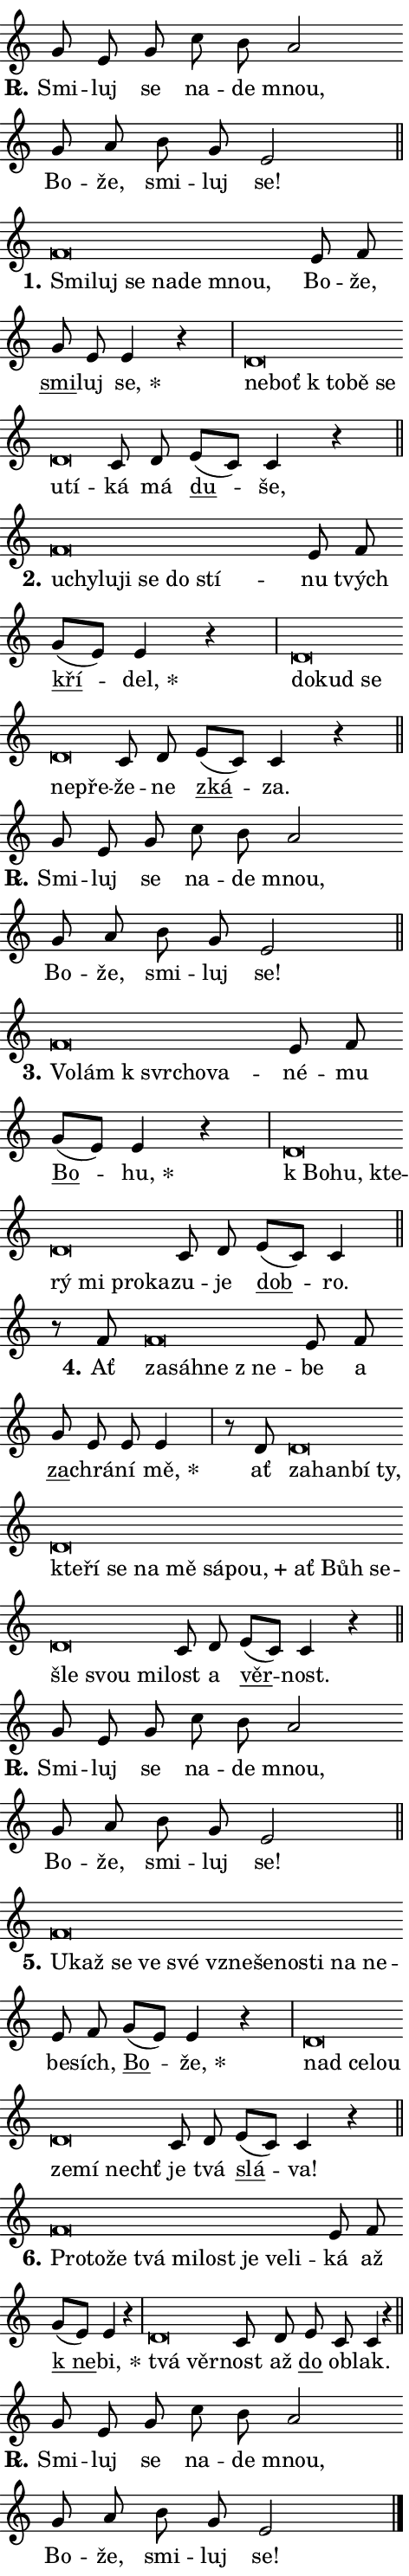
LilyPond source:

\version "2.24.0"
\header { tagline = "" }
\paper {
  indent = 0\cm
  top-margin = 0\cm
  right-margin = 0.13\cm % to fit lyric hyphens
  bottom-margin = 0\cm
  left-margin = 0\cm
  paper-width = 8\cm
  page-breaking = #ly:one-page-breaking
  system-system-spacing.basic-distance = #11
  score-system-spacing.basic-distance = #11
  ragged-last = ##f
}


%% Author: Thomas Morley
%% https://lists.gnu.org/archive/html/lilypond-user/2020-05/msg00002.html
#(define (line-position grob)
"Returns position of @var[grob} in current system:
   @code{'start}, if at first time-step
   @code{'end}, if at last time-step
   @code{'middle} otherwise
"
  (let* ((col (ly:item-get-column grob))
         (ln (ly:grob-object col 'left-neighbor))
         (rn (ly:grob-object col 'right-neighbor))
         (col-to-check-left (if (ly:grob? ln) ln col))
         (col-to-check-right (if (ly:grob? rn) rn col))
         (break-dir-left
           (and
             (ly:grob-property col-to-check-left 'non-musical #f)
             (ly:item-break-dir col-to-check-left)))
         (break-dir-right
           (and
             (ly:grob-property col-to-check-right 'non-musical #f)
             (ly:item-break-dir col-to-check-right))))
        (cond ((eqv? 1 break-dir-left) 'start)
              ((eqv? -1 break-dir-right) 'end)
              (else 'middle))))

#(define (tranparent-at-line-position vctor)
  (lambda (grob)
  "Relying on @code{line-position} select the relevant enry from @var{vctor}.
Used to determine transparency,"
    (case (line-position grob)
      ((end) (not (vector-ref vctor 0)))
      ((middle) (not (vector-ref vctor 1)))
      ((start) (not (vector-ref vctor 2))))))

noteHeadBreakVisibility =
#(define-music-function (break-visibility)(vector?)
"Makes @code{NoteHead}s transparent relying on @var{break-visibility}"
#{
  \override NoteHead.transparent =
    #(tranparent-at-line-position break-visibility)
#})

#(define delete-ledgers-for-transparent-note-heads
  (lambda (grob)
    "Reads whether a @code{NoteHead} is transparent.
If so this @code{NoteHead} is removed from @code{'note-heads} from
@var{grob}, which is supposed to be @code{LedgerLineSpanner}.
As a result ledgers are not printed for this @code{NoteHead}"
    (let* ((nhds-array (ly:grob-object grob 'note-heads))
           (nhds-list
             (if (ly:grob-array? nhds-array)
                 (ly:grob-array->list nhds-array)
                 '()))
           ;; Relies on the transparent-property being done before
           ;; Staff.LedgerLineSpanner.after-line-breaking is executed.
           ;; This is fragile ...
           (to-keep
             (remove
               (lambda (nhd)
                 (ly:grob-property nhd 'transparent #f))
               nhds-list)))
      ;; TODO find a better method to iterate over grob-arrays, similiar
      ;; to filter/remove etc for lists
      ;; For now rebuilt from scratch
      (set! (ly:grob-object grob 'note-heads)  '())
      (for-each
        (lambda (nhd)
          (ly:pointer-group-interface::add-grob grob 'note-heads nhd))
        to-keep))))

squashNotes = {
  \override NoteHead.X-extent = #'(-0.2 . 0.2)
  \override NoteHead.Y-extent = #'(-0.75 . 0)
  \override NoteHead.stencil =
    #(lambda (grob)
       (let ((pos (ly:grob-property grob 'staff-position)))
         (begin
           (if (< pos -7) (display "ERROR: Lower brevis then expected\n") (display ""))
           (if (<= pos -6) ly:text-interface::print ly:note-head::print))))
}
unSquashNotes = {
  \revert NoteHead.X-extent
  \revert NoteHead.Y-extent
  \revert NoteHead.stencil
}

hideNotes = \noteHeadBreakVisibility #begin-of-line-visible
unHideNotes = \noteHeadBreakVisibility #all-visible

% work-around for resetting accidentals
% https://lilypond.org/doc/v2.23/Documentation/notation/displaying-rhythms#unmetered-music
cadenzaMeasure = {
  \cadenzaOff
  \partial 1024 s1024
  \cadenzaOn
}

#(define-markup-command (accent layout props text) (markup?)
  "Underline accented syllable"
  (interpret-markup layout props
    #{\markup \override #'(offset . 4.3) \underline { #text }#}))

responsum = \markup \concat {
  "R" \hspace #-1.05 \path #0.1 #'((moveto 0 0.07) (lineto 0.9 0.8)) \hspace #0.05 "."
}

spaceSize = #0.6828661417322834 % exact space size for TeX Gyre Schola

\layout {
  \context {
    \Staff
    \remove "Time_signature_engraver"
    \override LedgerLineSpanner.after-line-breaking = #delete-ledgers-for-transparent-note-heads
  }
  \context {
    \Lyrics {
      \override LyricSpace.minimum-distance = \spaceSize
      \override LyricText.font-name = #"TeX Gyre Schola"
      \override LyricText.font-size = 1
      \override StanzaNumber.font-name = #"TeX Gyre Schola Bold"
      \override StanzaNumber.font-size = 1
    }
  }
  \context {
    \Score 
    \override NoteHead.text =
      #(lambda (grob) 
        (let ((pos (ly:grob-property grob 'staff-position)))
          #{\markup {
            \combine
              \halign #-0.55 \raise #(if (= pos -6) 0 0.5) \override #'(thickness . 2) \draw-line #'(3.2 . 0)
              \musicglyph "noteheads.sM1"
          }#}))
  }
}

% magnetic-lyrics.ily
%
%   written by
%     Jean Abou Samra <jean@abou-samra.fr>
%     Werner Lemberg <wl@gnu.org>
%
%   adapted by
%     Jiri Hon <jiri.hon@gmail.com>
%
% Version 2022-Apr-15

% https://www.mail-archive.com/lilypond-user@gnu.org/msg149350.html

#(define (Left_hyphen_pointer_engraver context)
   "Collect syllable-hyphen-syllable occurrences in lyrics and store
them in properties.  This engraver only looks to the left.  For
example, if the lyrics input is @code{foo -- bar}, it does the
following.

@itemize @bullet
@item
Set the @code{text} property of the @code{LyricHyphen} grob between
@q{foo} and @q{bar} to @code{foo}.

@item
Set the @code{left-hyphen} property of the @code{LyricText} grob with
text @q{foo} to the @code{LyricHyphen} grob between @q{foo} and
@q{bar}.
@end itemize

Use this auxiliary engraver in combination with the
@code{lyric-@/text::@/apply-@/magnetic-@/offset!} hook."
   (let ((hyphen #f)
         (text #f))
     (make-engraver
      (acknowledgers
       ((lyric-syllable-interface engraver grob source-engraver)
        (set! text grob)))
      (end-acknowledgers
       ((lyric-hyphen-interface engraver grob source-engraver)
        ;(when (not (grob::has-interface grob 'lyric-space-interface))
          (set! hyphen grob)));)
      ((stop-translation-timestep engraver)
       (when (and text hyphen)
         (ly:grob-set-object! text 'left-hyphen hyphen))
       (set! text #f)
       (set! hyphen #f)))))

#(define (lyric-text::apply-magnetic-offset! grob)
   "If the space between two syllables is less than the value in
property @code{LyricText@/.details@/.squash-threshold}, move the right
syllable to the left so that it gets concatenated with the left
syllable.

Use this function as a hook for
@code{LyricText@/.after-@/line-@/breaking} if the
@code{Left_@/hyphen_@/pointer_@/engraver} is active."
   (let ((hyphen (ly:grob-object grob 'left-hyphen #f)))
     (when hyphen
       (let ((left-text (ly:spanner-bound hyphen LEFT)))
         (when (grob::has-interface left-text 'lyric-syllable-interface)
           (let* ((common (ly:grob-common-refpoint grob left-text X))
                  (this-x-ext (ly:grob-extent grob common X))
                  (left-x-ext
                   (begin
                     ;; Trigger magnetism for left-text.
                     (ly:grob-property left-text 'after-line-breaking)
                     (ly:grob-extent left-text common X)))
                  ;; `delta` is the gap width between two syllables.
                  (delta (- (interval-start this-x-ext)
                            (interval-end left-x-ext)))
                  (details (ly:grob-property grob 'details))
                  (threshold (assoc-get 'squash-threshold details 0.2)))
             (when (< delta threshold)
               (let* (;; We have to manipulate the input text so that
                      ;; ligatures crossing syllable boundaries are not
                      ;; disabled.  For languages based on the Latin
                      ;; script this is essentially a beautification.
                      ;; However, for non-Western scripts it can be a
                      ;; necessity.
                      (lt (ly:grob-property left-text 'text))
                      (rt (ly:grob-property grob 'text))
                      (is-space (grob::has-interface hyphen 'lyric-space-interface))
                      (space (if is-space " " ""))
                      (extra-delta (if is-space spaceSize 0))
                      ;; Append new syllable.
                      (ltrt-space (if (and (string? lt) (string? rt))
                                (string-append lt space rt)
                                (make-concat-markup (list lt space rt))))
                      ;; Right-align `ltrt` to the right side.
                      (ltrt-space-markup (grob-interpret-markup
                               grob
                               (make-translate-markup
                                (cons (interval-length this-x-ext) 0)
                                (make-right-align-markup ltrt-space)))))
                 (begin
                   ;; Don't print `left-text`.
                   (ly:grob-set-property! left-text 'stencil #f)
                   ;; Set text and stencil (which holds all collected
                   ;; syllables so far) and shift it to the left.
                   (ly:grob-set-property! grob 'text ltrt-space)
                   (ly:grob-set-property! grob 'stencil ltrt-space-markup)
                   (ly:grob-translate-axis! grob (- (- delta extra-delta)) X))))))))))


#(define (lyric-hyphen::displace-bounds-first grob)
   ;; Make very sure this callback isn't triggered too early.
   (let ((left (ly:spanner-bound grob LEFT))
         (right (ly:spanner-bound grob RIGHT)))
     (ly:grob-property left 'after-line-breaking)
     (ly:grob-property right 'after-line-breaking)
     (ly:lyric-hyphen::print grob)))

squashThreshold = #0.4

\layout {
  \context {
    \Lyrics
    \consists #Left_hyphen_pointer_engraver
    \override LyricText.after-line-breaking =
      #lyric-text::apply-magnetic-offset!
    \override LyricHyphen.stencil = #lyric-hyphen::displace-bounds-first
    \override LyricText.details.squash-threshold = \squashThreshold
    \override LyricHyphen.minimum-distance = 0
    \override LyricHyphen.minimum-length = \squashThreshold
  }
}

squashText = \override LyricText.details.squash-threshold = 9999
unSquashText = \override LyricText.details.squash-threshold = \squashThreshold

leftText = \override LyricText.self-alignment-X = #LEFT
unLeftText = \revert LyricText.self-alignment-X

starOffset = #(lambda (grob) 
                (let ((x_offset (ly:self-alignment-interface::aligned-on-x-parent grob)))
                  (if (= x_offset 0) 0 (+ x_offset 1.2))))

star = #(define-music-function (syllable)(string?)
"Append star separator at the end of a syllable"
#{
  \once \override LyricText.X-offset = #starOffset
  \lyricmode { \markup {
    #syllable
    \override #'((font-name . "TeX Gyre Schola Bold")) \hspace #0.2 \lower #0.65 \larger "*"
  } }
#})

starAccent = #(define-music-function (syllable)(string?)
"Append star separator at the end of a syllable and make accent"
#{
  \once \override LyricText.X-offset = #starOffset
  \lyricmode { \markup {
    \accent #syllable
    \override #'((font-name . "TeX Gyre Schola Bold")) \hspace #0.2 \lower #0.65 \larger "*"
  } }
#})

breath = #(define-music-function (syllable)(string?)
"Append breathing indicator at the end of a syllable"
#{
  \lyricmode { \markup { #syllable "+" } }
#})

optionalBreath = #(define-music-function (syllable)(string?)
"Append optional breathing indicator at the end of a syllable"
#{
  \lyricmode { \markup { #syllable "(+)" } }
#})


\score {
    <<
        \new Voice = "melody" { \cadenzaOn \key c \major \relative { g'8 e g c b a2 \bar "" g8 a b g e2 \cadenzaMeasure \bar "||" \break } }
        \new Lyrics \lyricsto "melody" { \lyricmode { \set stanza = \responsum
Smi -- luj se na -- de mnou, Bo -- že, smi -- luj se! } }
    >>
    \layout {}
}

\score {
    <<
        \new Voice = "melody" { \cadenzaOn \key c \major \relative { \squashNotes f'\breve*1/16 \hideNotes \breve*1/16 \bar "" \breve*1/16 \bar "" \breve*1/16 \bar "" \breve*1/16 \breve*1/16 \bar "" \unHideNotes \unSquashNotes e8 f \bar "" g e e4 r \cadenzaMeasure \bar "|" \squashNotes d\breve*1/16 \hideNotes \breve*1/16 \bar "" \breve*1/16 \bar "" \breve*1/16 \bar "" \breve*1/16 \bar "" \breve*1/16 \breve*1/16 \bar "" \unHideNotes \unSquashNotes c8 d \bar "" e[( c)] c4 r \cadenzaMeasure \bar "||" \break } }
        \new Lyrics \lyricsto "melody" { \lyricmode { \set stanza = "1."
\leftText Smi -- \squashText luj se na -- de mnou, \unLeftText \unSquashText Bo -- že, \markup \accent smi -- luj \star se, \leftText ne -- \squashText boť "k to" -- bě se u -- tí -- \unLeftText \unSquashText ká má \markup \accent du -- še, } }
    >>
    \layout {}
}

\score {
    <<
        \new Voice = "melody" { \cadenzaOn \key c \major \relative { \squashNotes f'\breve*1/16 \hideNotes \breve*1/16 \bar "" \breve*1/16 \bar "" \breve*1/16 \bar "" \breve*1/16 \bar "" \breve*1/16 \breve*1/16 \bar "" \unHideNotes \unSquashNotes e8 f \bar "" g[( e)] e4 r \cadenzaMeasure \bar "|" \squashNotes d\breve*1/16 \hideNotes \breve*1/16 \bar "" \breve*1/16 \bar "" \breve*1/16 \breve*1/16 \bar "" \unHideNotes \unSquashNotes c8 d \bar "" e[( c)] c4 r \cadenzaMeasure \bar "||" \break } }
        \new Lyrics \lyricsto "melody" { \lyricmode { \set stanza = "2."
\leftText u -- \squashText chy -- lu -- ji se do stí -- \unLeftText \unSquashText nu tvých \markup \accent kří -- \star del, \leftText do -- \squashText kud se ne -- pře -- \unLeftText \unSquashText že -- ne \markup \accent zká -- za. } }
    >>
    \layout {}
}

\score {
    <<
        \new Voice = "melody" { \cadenzaOn \key c \major \relative { g'8 e g c b a2 \bar "" g8 a b g e2 \cadenzaMeasure \bar "||" \break } }
        \new Lyrics \lyricsto "melody" { \lyricmode { \set stanza = \responsum
Smi -- luj se na -- de mnou, Bo -- že, smi -- luj se! } }
    >>
    \layout {}
}

\score {
    <<
        \new Voice = "melody" { \cadenzaOn \key c \major \relative { \squashNotes f'\breve*1/16 \hideNotes \breve*1/16 \bar "" \breve*1/16 \bar "" \breve*1/16 \breve*1/16 \bar "" \unHideNotes \unSquashNotes e8 f \bar "" g[( e)] e4 r \cadenzaMeasure \bar "|" \squashNotes d\breve*1/16 \hideNotes \breve*1/16 \bar "" \breve*1/16 \bar "" \breve*1/16 \bar "" \breve*1/16 \bar "" \breve*1/16 \breve*1/16 \bar "" \unHideNotes \unSquashNotes c8 d \bar "" e[( c)] c4 \cadenzaMeasure \bar "||" \break } }
        \new Lyrics \lyricsto "melody" { \lyricmode { \set stanza = "3."
\leftText Vo -- \squashText lám "k svr" -- cho -- va -- \unLeftText \unSquashText né -- mu \markup \accent Bo -- \star hu, \leftText "k Bo" -- \squashText hu, kte -- rý mi pro -- ka -- \unLeftText \unSquashText zu -- je \markup \accent dob -- ro. } }
    >>
    \layout {}
}

\score {
    <<
        \new Voice = "melody" { \cadenzaOn \key c \major \relative { r8 f'8 \squashNotes f\breve*1/16 \hideNotes \breve*1/16 \bar "" \breve*1/16 \breve*1/16 \bar "" \unHideNotes \unSquashNotes e8 f \bar "" g e e e4 \cadenzaMeasure \bar "|" r8 d8 \squashNotes d\breve*1/16 \hideNotes \breve*1/16 \bar "" \breve*1/16 \bar "" \breve*1/16 \bar "" \breve*1/16 \bar "" \breve*1/16 \bar "" \breve*1/16 \bar "" \breve*1/16 \bar "" \breve*1/16 \bar "" \breve*1/16 \bar "" \breve*1/16 \bar "" \breve*1/16 \bar "" \breve*1/16 \bar "" \breve*1/16 \bar "" \breve*1/16 \bar "" \breve*1/16 \breve*1/16 \bar "" \unHideNotes \unSquashNotes c8 d \bar "" e[( c)] c4 r \cadenzaMeasure \bar "||" \break } }
        \new Lyrics \lyricsto "melody" { \lyricmode { \set stanza = "4."
Ať \leftText za -- \squashText sáh -- ne "z ne" -- \unLeftText \unSquashText be a \markup \accent za -- chrá -- ní \star mě, ať \leftText za -- \squashText han -- bí ty, kte -- ří se na mě sá -- \breath "pou," ať Bůh se -- šle svou mi -- \unLeftText \unSquashText lost a \markup \accent věr -- nost. } }
    >>
    \layout {}
}

\score {
    <<
        \new Voice = "melody" { \cadenzaOn \key c \major \relative { g'8 e g c b a2 \bar "" g8 a b g e2 \cadenzaMeasure \bar "||" \break } }
        \new Lyrics \lyricsto "melody" { \lyricmode { \set stanza = \responsum
Smi -- luj se na -- de mnou, Bo -- že, smi -- luj se! } }
    >>
    \layout {}
}

\score {
    <<
        \new Voice = "melody" { \cadenzaOn \key c \major \relative { \squashNotes f'\breve*1/16 \hideNotes \breve*1/16 \bar "" \breve*1/16 \bar "" \breve*1/16 \bar "" \breve*1/16 \bar "" \breve*1/16 \bar "" \breve*1/16 \bar "" \breve*1/16 \bar "" \breve*1/16 \bar "" \breve*1/16 \breve*1/16 \bar "" \unHideNotes \unSquashNotes e8 f \bar "" g[( e)] e4 r \cadenzaMeasure \bar "|" \squashNotes d\breve*1/16 \hideNotes \breve*1/16 \bar "" \breve*1/16 \bar "" \breve*1/16 \bar "" \breve*1/16 \breve*1/16 \bar "" \unHideNotes \unSquashNotes c8 d \bar "" e[( c)] c4 r \cadenzaMeasure \bar "||" \break } }
        \new Lyrics \lyricsto "melody" { \lyricmode { \set stanza = "5."
\leftText U -- \squashText kaž se ve své vzne -- še -- no -- sti na ne -- \unLeftText \unSquashText be -- sích, \markup \accent Bo -- \star že, \leftText nad \squashText ce -- lou ze -- mí nechť \unLeftText \unSquashText je tvá \markup \accent slá -- va! } }
    >>
    \layout {}
}

\score {
    <<
        \new Voice = "melody" { \cadenzaOn \key c \major \relative { \squashNotes f'\breve*1/16 \hideNotes \breve*1/16 \bar "" \breve*1/16 \bar "" \breve*1/16 \bar "" \breve*1/16 \bar "" \breve*1/16 \bar "" \breve*1/16 \bar "" \breve*1/16 \breve*1/16 \bar "" \unHideNotes \unSquashNotes e8 f \bar "" g[( e)] e4 r \cadenzaMeasure \bar "|" \squashNotes d\breve*1/16 \hideNotes \breve*1/16 \bar "" \unHideNotes \unSquashNotes c8 d \bar "" e c c4 r \cadenzaMeasure \bar "||" \break } }
        \new Lyrics \lyricsto "melody" { \lyricmode { \set stanza = "6."
\leftText Pro -- \squashText to -- že tvá mi -- lost je ve -- li -- \unLeftText \unSquashText ká až \markup \accent "k ne" -- \star bi, \leftText tvá \squashText věr -- \unLeftText \unSquashText nost až \markup \accent do ob -- lak. } }
    >>
    \layout {}
}

\score {
    <<
        \new Voice = "melody" { \cadenzaOn \key c \major \relative { g'8 e g c b a2 \bar "" g8 a b g e2 \cadenzaMeasure \bar "||" \break } \bar "|." }
        \new Lyrics \lyricsto "melody" { \lyricmode { \set stanza = \responsum
Smi -- luj se na -- de mnou, Bo -- že, smi -- luj se! } }
    >>
    \layout {}
}
